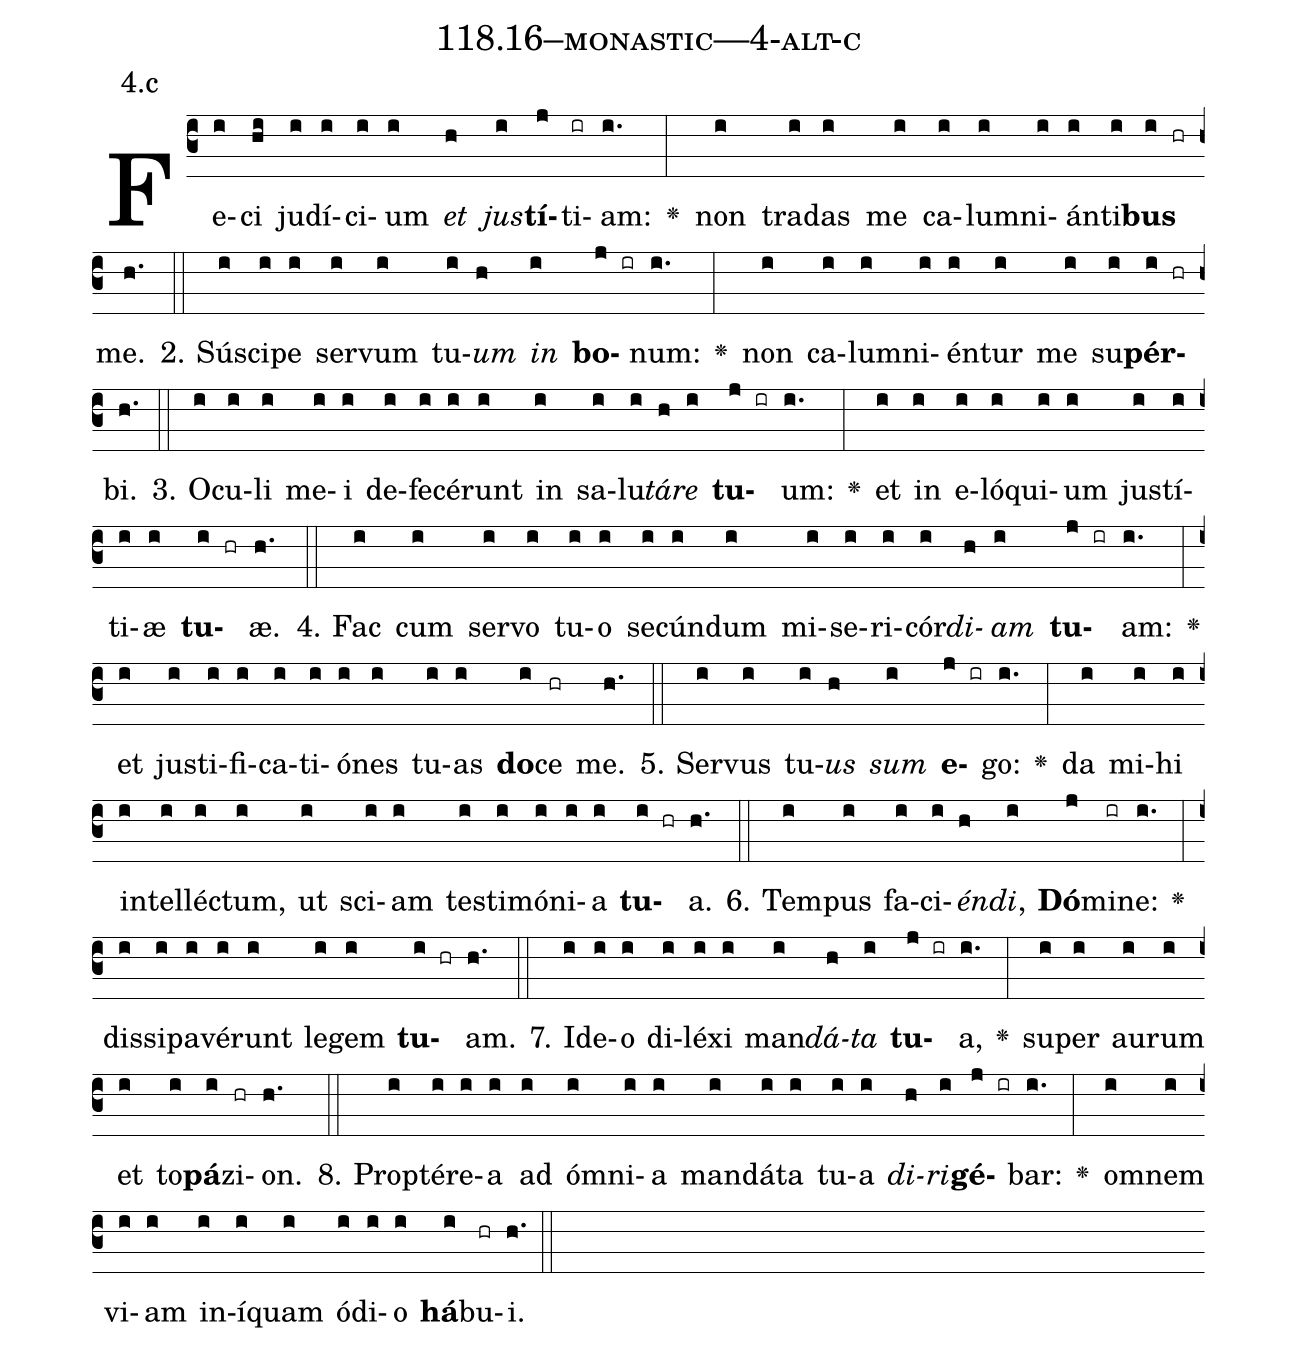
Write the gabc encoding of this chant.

name: 118.16--monastic---4-alt-c;
annotation: 4.c;
%%
(c3)Fe(i)ci(hi) ju(i)dí(i)ci(i)um(i) <i>et</i>(h) <i>jus</i>(i)<b>tí</b>(j)ti(ir)am:(i.) <v>\greheightstar</v>(:) non(i) tra(i)das(i) me(i) ca(i)lum(i)ni(i)án(i)ti(i)<b>bus</b>(i hr) me.(h.) (::)
2. Sú(i)sci(i)pe(i) ser(i)vum(i) tu(i)<i>um</i>(h) <i>in</i>(i) <b>bo</b>(j ir)num:(i.) <v>\greheightstar</v>(:) non(i) ca(i)lum(i)ni(i)én(i)tur(i) me(i) su(i)<b>pér</b>(i hr)bi.(h.) (::)
3. O(i)cu(i)li(i) me(i)i(i) de(i)fe(i)cé(i)runt(i) in(i) sa(i)lu(i)<i>tá</i>(h)<i>re</i>(i) <b>tu</b>(j ir)um:(i.) <v>\greheightstar</v>(:) et(i) in(i) e(i)ló(i)qui(i)um(i) jus(i)tí(i)ti(i)æ(i) <b>tu</b>(i hr)æ.(h.) (::)
4. Fac(i) cum(i) ser(i)vo(i) tu(i)o(i) se(i)cún(i)dum(i) mi(i)se(i)ri(i)cór(i)<i>di</i>(h)<i>am</i>(i) <b>tu</b>(j ir)am:(i.) <v>\greheightstar</v>(:) et(i) jus(i)ti(i)fi(i)ca(i)ti(i)ó(i)nes(i) tu(i)as(i) <b>do</b>(i)ce(hr) me.(h.) (::)
5. Ser(i)vus(i) tu(i)<i>us</i>(h) <i>sum</i>(i) <b>e</b>(j ir)go:(i.) <v>\greheightstar</v>(:) da(i) mi(i)hi(i) in(i)tel(i)léc(i)tum,(i) ut(i) sci(i)am(i) tes(i)ti(i)mó(i)ni(i)a(i) <b>tu</b>(i hr)a.(h.) (::)
6. Tem(i)pus(i) fa(i)ci(i)<i>én</i>(h)<i>di</i>,(i) <b>Dó</b>(j)mi(ir)ne:(i.) <v>\greheightstar</v>(:) dis(i)si(i)pa(i)vé(i)runt(i) le(i)gem(i) <b>tu</b>(i hr)am.(h.) (::)
7. Id(i)e(i)o(i) di(i)lé(i)xi(i) man(i)<i>dá</i>(h)<i>ta</i>(i) <b>tu</b>(j ir)a,(i.) <v>\greheightstar</v>(:) su(i)per(i) au(i)rum(i) et(i) to(i)<b>pá</b>(i)zi(hr)on.(h.) (::)
8. Prop(i)tér(i)e(i)a(i) ad(i) óm(i)ni(i)a(i) man(i)dá(i)ta(i) tu(i)a(i) <i>di</i>(h)<i>ri</i>(i)<b>gé</b>(j ir)bar:(i.) <v>\greheightstar</v>(:) om(i)nem(i) vi(i)am(i) in(i)í(i)quam(i) ó(i)di(i)o(i) <b>há</b>(i)bu(hr)i.(h.) (::)
